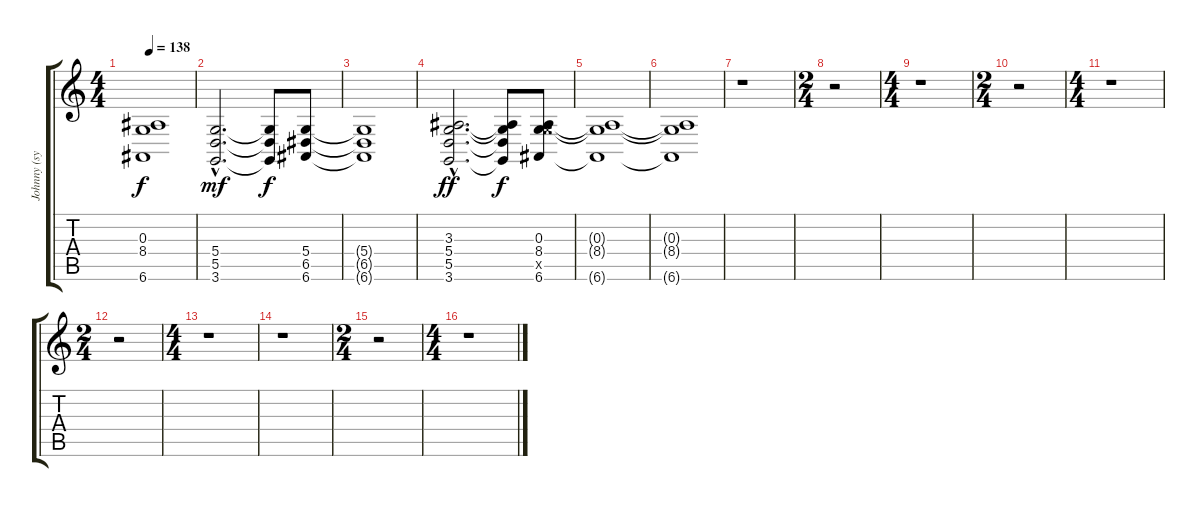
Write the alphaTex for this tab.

\track ("Johnny (synth)" "Johnny (sy") {instrument pad2warm}
\staff {score tabs}
\tuning (E4 B3 G3 D3 A2 E2) {hide}
\ts (4 4)
\tempo 138
\clef g2
\ks c
(0.3{t} 8.4{t} 6.6{t}).1{dy f} |
(5.4{hac} 5.5{hac} 3.6{hac}).2{d dy mf} (5.4{t} 5.5{t} 3.6{t}).8{dy f} (5.4 6.5 6.6).8 |
(5.4{t} 6.5{t} 6.6{t}).1 |
(3.3{hac} 5.4{hac} 5.5{hac} 3.6{hac}).2{d dy ff} (3.3{t} 5.4{t} 5.5{t} 3.6{t}).8{dy f} (0.3 8.4 10.5{x} 6.6).8 |
(0.3{t} 8.4{t} 6.6{t}).1 |
(0.3{t} 8.4{t} 6.6{t}).1 |
r.1 |
\ts (2 4)
r.2 |
\ts (4 4)
r.1 |
\ts (2 4)
r.2 |
\ts (4 4)
r.1 |
\ts (2 4)
r.2 |
\ts (4 4)
r.1 |
r.1 |
\ts (2 4)
r.2 |
\ts (4 4)
r.1
